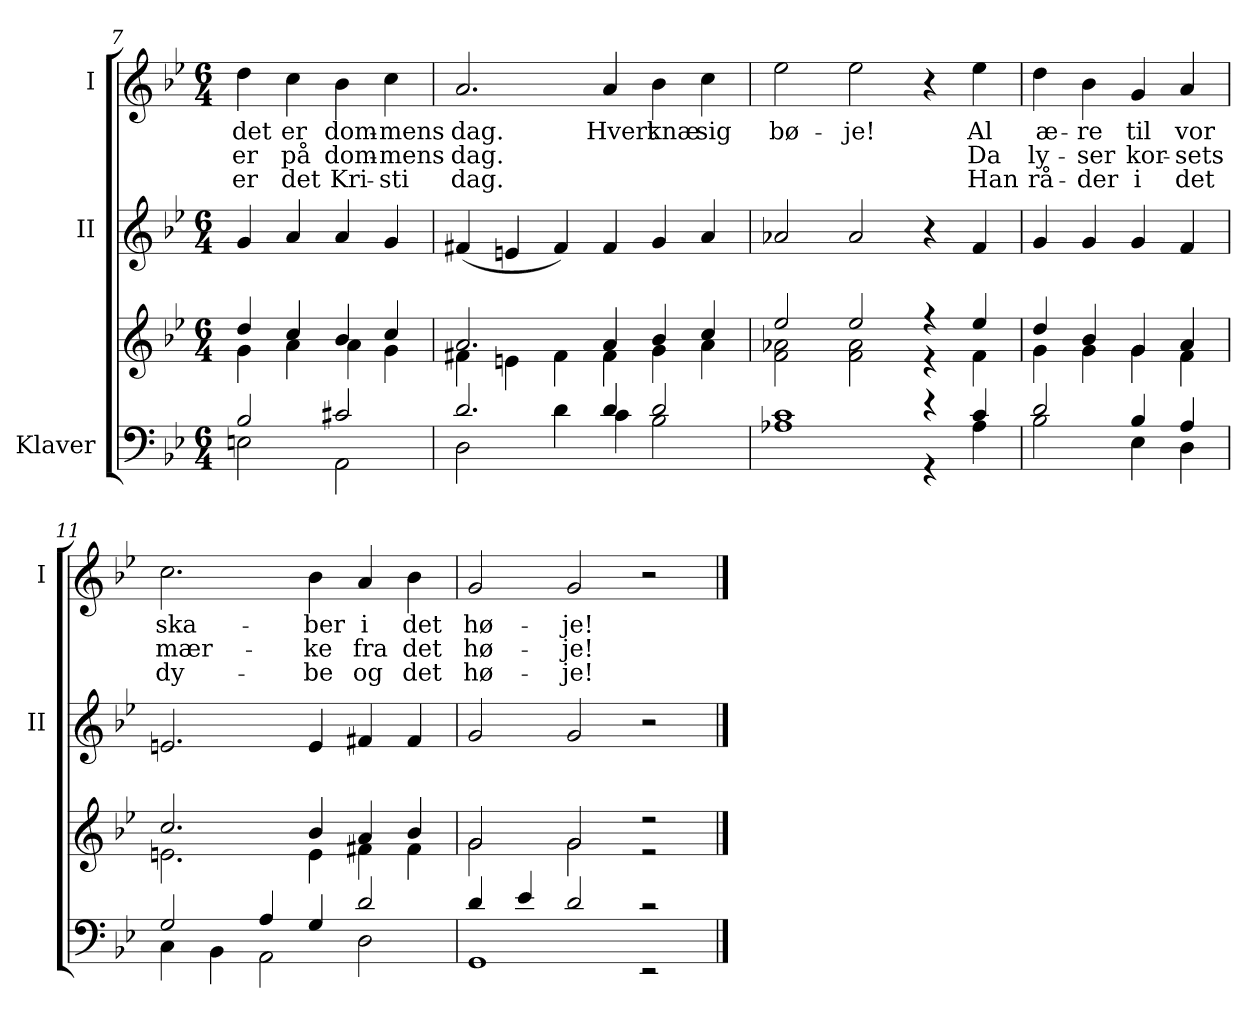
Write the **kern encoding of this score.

**kern	**kern	**kern	**kern	**text	**text	**text
*part3	*part3	*part2	*part1	*part1	*part1	*part1
*staff4	*staff3	*staff2	*staff1	*staff1	*staff1	*staff1
*I"Klaver	*	*I"II	*I"I	*	*	*
*	*	*I'II	*I'I	*	*	*
!!LO:LB:g=z
*clefF4	*clefG2	*clefG2	*clefG2	*	*	*
*k[b-e-]	*k[b-e-]	*k[b-e-]	*k[b-e-]	*	*	*
*M6/4	*M6/4	*M6/4	*M6/4	*	*	*
=7	=7	=7	=7	=7	=7	=7
*^	*^	*	*	*	*	*
!	!	!	!	!	!	!LO:LY:b	!LO:LY:b	!LO:LY:b
2B-/	2En\	4dd/	4g\	4g/	4dd\	det	er	er
!	!	!	!	!	!	!LO:LY:b	!LO:LY:b	!LO:LY:b
.	.	4cc/	4a\	4a/	4cc\	er	på	det
!	!	!	!	!	!	!LO:LY:b	!LO:LY:b	!LO:LY:b
2c#X/	2AA\	4b-/	4a\	4a/	4b-\	dom-	dom-	Kri-
!	!	!	!	!	!	!LO:LY:b	!LO:LY:b	!LO:LY:b
.	.	4cc/	4g\	4g/	4cc\	-mens	-mens	-sti
=8	=8	=8	=8	=8	=8	=8	=8	=8
!	!	!	!	!	!	!LO:LY:b	!LO:LY:b	!LO:LY:b
2.d/	2D\	2.a/	4f#X\	(<4f#X/	2.a/	dag.	dag.	dag.
.	.	.	4en\	4en/	.	.	.	.
.	4d\	.	4f#\	4f#/)	.	.	.	.
!	!	!	!	!	!	!LO:LY:b	!	!
4d/	4c\	4a/	4f#\	4f#/	4a/	Hvert	.	.
!	!	!	!	!	!	!LO:LY:b	!	!
2d/	2B-\	4b-/	4g\	4g/	4b-\	knæ	.	.
!	!	!	!	!	!	!LO:LY:b	!	!
.	.	4cc/	4a\	4a/	4cc\	sig	.	.
=9	=9	=9	=9	=9	=9	=9	=9	=9
!	!	!	!	!	!	!LO:LY:b	!	!
1c	1A-X	2ee-/	2f\ 2a-X\	2a-X/	2ee-\	bø-	.	.
!	!	!	!	!	!	!LO:LY:b	!	!
.	.	2ee-/	2f\ 2a-\	2a-/	2ee-\	-je!	.	.
4r	4r	4r	4r	4r	4r	.	.	.
!	!	!	!	!	!	!LO:LY:b	!LO:LY:b	!LO:LY:b
4c/	4A-\	4ee-/	4f\	4f/	4ee-\	Al	Da	Han
=10	=10	=10	=10	=10	=10	=10	=10	=10
!	!	!	!	!	!	!LO:LY:b	!LO:LY:b	!LO:LY:b
2d/	2B-\	4dd/	4g\	4g/	4dd\	æ-	ly-	rå-
!	!	!	!	!	!	!LO:LY:b	!LO:LY:b	!LO:LY:b
.	.	4b-/	4g\	4g/	4b-\	-re	-ser	-der
!	!	!	!	!	!	!LO:LY:b	!LO:LY:b	!LO:LY:b
4B-/	4E-\	4g/	4g\	4g/	4g/	til	kor-	i
!	!	!	!	!	!	!LO:LY:b	!LO:LY:b	!LO:LY:b
4A/	4D\	4a/	4f\	4f/	4a/	vor	-sets	det
!!LO:PB:g=z
=11	=11	=11	=11	=11	=11	=11	=11	=11
!	!	!	!	!	!	!LO:LY:b	!LO:LY:b	!LO:LY:b
2G/	4C\	2.cc/	2.en\	2.en/	2.cc\	ska-	mær-	dy-
.	4BB-\	.	.	.	.	.	.	.
4A/	2AA\	.	.	.	.	.	.	.
!	!	!	!	!	!	!LO:LY:b	!LO:LY:b	!LO:LY:b
4G/	.	4b-/	4e\	4e/	4b-\	-ber	-ke	-be
!	!	!	!	!	!	!LO:LY:b	!LO:LY:b	!LO:LY:b
2d/	2D\	4a/	4f#X\	4f#X/	4a/	i	fra	og
!	!	!	!	!	!	!LO:LY:b	!LO:LY:b	!LO:LY:b
.	.	4b-/	4f#\	4f#/	4b-\	det	det	det
=12	=12	=12	=12	=12	=12	=12	=12	=12
!	!	!	!	!	!	!LO:LY:b	!LO:LY:b	!LO:LY:b
4d/	1GG	2g/	2g\	2g/	2g/	hø-	hø-	hø-
4e-/	.	.	.	.	.	.	.	.
!	!	!	!	!	!	!LO:LY:b	!LO:LY:b	!LO:LY:b
2d/	.	2g/	2g\	2g/	2g/	-je!	-je!	-je!
2r	2r	2r	2r	2r	2r	.	.	.
*v	*v	*	*	*	*	*	*	*
*	*v	*v	*	*	*	*	*
==	==	==	==	==	==	==
*-	*-	*-	*-	*-	*-	*-
